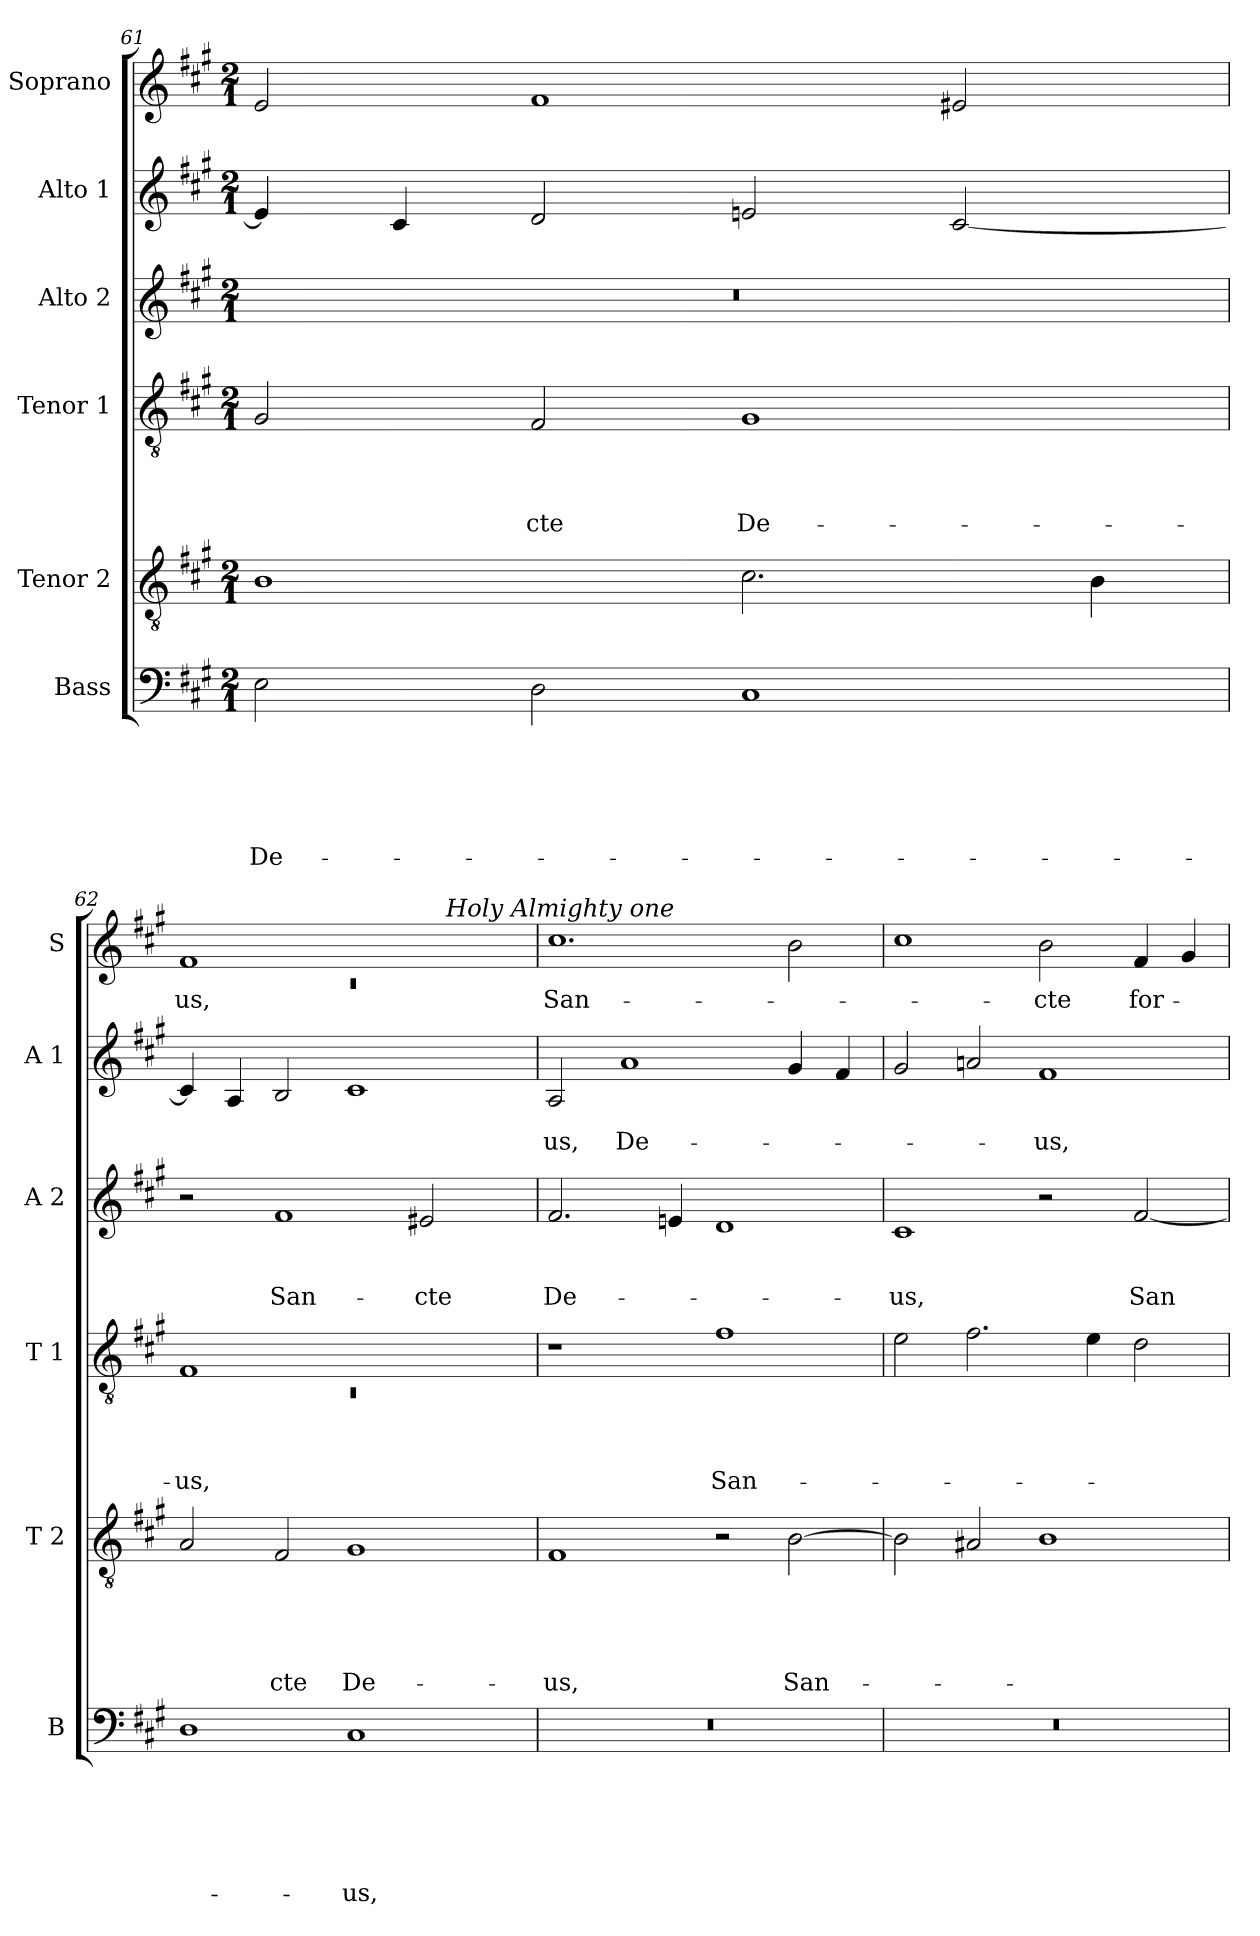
**kern	**text	**text	**text	**text	**text	**text	**kern	**text	**text	**text	**text	**text	**kern	**text	**text	**text	**text	**kern	**text	**text	**text	**kern	**text	**text	**kern	**text
*part6	*part6	*part6	*part6	*part6	*part6	*part6	*part5	*part5	*part5	*part5	*part5	*part5	*part4	*part4	*part4	*part4	*part4	*part3	*part3	*part3	*part3	*part2	*part2	*part2	*part1	*part1
*staff6	*staff6	*staff6	*staff6	*staff6	*staff6	*staff6	*staff5	*staff5	*staff5	*staff5	*staff5	*staff5	*staff4	*staff4	*staff4	*staff4	*staff4	*staff3	*staff3	*staff3	*staff3	*staff2	*staff2	*staff2	*staff1	*staff1
*I"Bass	*	*	*	*	*	*	*I"Tenor 2	*	*	*	*	*	*I"Tenor 1	*	*	*	*	*I"Alto 2	*	*	*	*I"Alto 1	*	*	*I"Soprano	*
*I'B	*	*	*	*	*	*	*I'T 2	*	*	*	*	*	*I'T 1	*	*	*	*	*I'A 2	*	*	*	*I'A 1	*	*	*I'S	*
*clefF4	*	*	*	*	*	*	*clefGv2	*	*	*	*	*	*clefGv2	*	*	*	*	*clefG2	*	*	*	*clefG2	*	*	*clefG2	*
*k[f#c#g#]	*	*	*	*	*	*	*k[f#c#g#]	*	*	*	*	*	*k[f#c#g#]	*	*	*	*	*k[f#c#g#]	*	*	*	*k[f#c#g#]	*	*	*k[f#c#g#]	*
*A:	*	*	*	*	*	*	*A:	*	*	*	*	*	*A:	*	*	*	*	*A:	*	*	*	*A:	*	*	*A:	*
*M2/1	*	*	*	*	*	*	*M2/1	*	*	*	*	*	*M2/1	*	*	*	*	*M2/1	*	*	*	*M2/1	*	*	*M2/1	*
=61	=61	=61	=61	=61	=61	=61	=61	=61	=61	=61	=61	=61	=61	=61	=61	=61	=61	=61	=61	=61	=61	=61	=61	=61	=61	=61
!	!	!	!	!	!	!LO:LY:b	!	!	!	!	!	!	!	!	!	!	!	!LO:N:vis=1	!	!	!	!	!	!	!	!
2E\	.	.	.	.	.	De-	1B	.	.	.	.	.	2G#/	.	.	.	.	0r	.	.	.	4e/]	.	.	2e/	.
.	.	.	.	.	.	.	.	.	.	.	.	.	.	.	.	.	.	.	.	.	.	4c#/	.	.	.	.
!	!	!	!	!	!	!	!	!	!	!	!	!	!	!	!	!	!LO:LY:b	!	!	!	!	!	!	!	!	!
2D\	.	.	.	.	.	.	.	.	.	.	.	.	2F#/	.	.	.	-cte	.	.	.	.	2d/	.	.	1f#	.
!	!	!	!	!	!	!	!	!	!	!	!	!	!	!	!	!	!LO:LY:b	!	!	!	!	!	!	!	!	!
1C#	.	.	.	.	.	.	2.c#\	.	.	.	.	.	1G#	.	.	.	De-	.	.	.	.	2en/	.	.	.	.
.	.	.	.	.	.	.	.	.	.	.	.	.	.	.	.	.	.	.	.	.	.	[<2c#/	.	.	2e#X/	.
.	.	.	.	.	.	.	4B\	.	.	.	.	.	.	.	.	.	.	.	.	.	.	.	.	.	.	.
!!LO:LB:g=z
=62	=62	=62	=62	=62	=62	=62	=62	=62	=62	=62	=62	=62	=62	=62	=62	=62	=62	=62	=62	=62	=62	=62	=62	=62	=62	=62
*	*	*	*	*	*	*	*	*	*	*	*	*	*^	*	*	*	*	*	*	*	*	*	*	*	*^	*
!	!	!	!	!	!	!	!	!	!	!	!	!	!	!LO:N:vis=1	!	!	!	!LO:LY:b	!	!	!	!	!	!	!	!	!LO:N:vis=1	!LO:LY:b
1D	.	.	.	.	.	.	2A/	.	.	.	.	.	1F#	0rC	.	.	.	-us,	2r	.	.	.	4c#/]	.	.	1f#	0rc	-us,
.	.	.	.	.	.	.	.	.	.	.	.	.	.	.	.	.	.	.	.	.	.	.	4A/	.	.	.	.	.
!	!	!	!	!	!	!	!	!	!	!	!	!LO:LY:b	!	!	!	!	!	!	!	!	!	!LO:LY:b	!	!	!	!	!	!
.	.	.	.	.	.	.	2F#/	.	.	.	.	-cte	.	.	.	.	.	.	1f#	.	.	San-	2B/	.	.	.	.	.
!	!	!	!	!	!	!LO:LY:b	!	!	!	!	!	!LO:LY:b	!	!	!	!	!	!	!	!	!	!	!	!	!	!	!	!
1C#	.	.	.	.	.	-us,	1G#	.	.	.	.	De-	1ryy	.	.	.	.	.	.	.	.	.	1c#	.	.	2ryy	.	.
!	!	!	!	!	!	!	!	!	!	!	!	!	!	!	!	!	!	!	!	!	!	!LO:LY:b	!	!	!	!	!	!
.	.	.	.	.	.	.	.	.	.	.	.	.	.	.	.	.	.	.	2e#X/	.	.	-cte	.	.	.	16.ryy	.	.
!	!	!	!	!	!	!	!	!	!	!	!	!	!	!	!	!	!	!	!	!	!	!	!	!	!	!LO:TX:a:i:t=Holy Almighty one	!	!
.	.	.	.	.	.	.	.	.	.	.	.	.	.	.	.	.	.	.	.	.	.	.	.	.	.	4ryy	.	.
.	.	.	.	.	.	.	.	.	.	.	.	.	.	.	.	.	.	.	.	.	.	.	.	.	.	8ryy	.	.
.	.	.	.	.	.	.	.	.	.	.	.	.	.	.	.	.	.	.	.	.	.	.	.	.	.	32ryy	.	.
*	*	*	*	*	*	*	*	*	*	*	*	*	*v	*v	*	*	*	*	*	*	*	*	*	*	*	*v	*v	*
=63	=63	=63	=63	=63	=63	=63	=63	=63	=63	=63	=63	=63	=63	=63	=63	=63	=63	=63	=63	=63	=63	=63	=63	=63	=63	=63
!LO:N:vis=1	!	!	!	!	!	!	!	!	!	!	!	!LO:LY:b	!	!	!	!	!	!	!	!	!LO:LY:b	!	!	!LO:LY:b	!	!LO:LY:b
0r	.	.	.	.	.	.	1F#	.	.	.	.	-us,	1r	.	.	.	.	2.f#/	.	.	De-	2A/	.	-us,	1.cc#	San-
!	!	!	!	!	!	!	!	!	!	!	!	!	!	!	!	!	!	!	!	!	!	!	!	!LO:LY:b	!	!
.	.	.	.	.	.	.	.	.	.	.	.	.	.	.	.	.	.	.	.	.	.	1a	.	De-	.	.
.	.	.	.	.	.	.	.	.	.	.	.	.	.	.	.	.	.	4en/	.	.	.	.	.	.	.	.
!	!	!	!	!	!	!	!	!	!	!	!	!	!	!	!	!	!LO:LY:b	!	!	!	!	!	!	!	!	!
.	.	.	.	.	.	.	2r	.	.	.	.	.	1f#	.	.	.	San-	1d	.	.	.	.	.	.	.	.
!	!	!	!	!	!	!	!	!	!	!	!	!LO:LY:b	!	!	!	!	!	!	!	!	!	!	!	!	!	!
.	.	.	.	.	.	.	[>2B\	.	.	.	.	San-	.	.	.	.	.	.	.	.	.	4g#/	.	.	2b\	.
.	.	.	.	.	.	.	.	.	.	.	.	.	.	.	.	.	.	.	.	.	.	4f#/	.	.	.	.
=64	=64	=64	=64	=64	=64	=64	=64	=64	=64	=64	=64	=64	=64	=64	=64	=64	=64	=64	=64	=64	=64	=64	=64	=64	=64	=64
!LO:N:vis=1	!	!	!	!	!	!	!	!	!	!	!	!	!	!	!	!	!	!	!	!	!LO:LY:b	!	!	!	!	!
0r	.	.	.	.	.	.	2B\]	.	.	.	.	.	2e\	.	.	.	.	1c#	.	.	-us,	2g#/	.	.	1cc#	.
.	.	.	.	.	.	.	2A#X/	.	.	.	.	.	2.f#\	.	.	.	.	.	.	.	.	2an/	.	.	.	.
!	!	!	!	!	!	!	!	!	!	!	!	!	!	!	!	!	!	!	!	!	!	!	!	!LO:LY:b	!	!LO:LY:b
.	.	.	.	.	.	.	1B	.	.	.	.	.	.	.	.	.	.	2r	.	.	.	1f#	.	-us,	2b\	-cte
.	.	.	.	.	.	.	.	.	.	.	.	.	4e\	.	.	.	.	.	.	.	.	.	.	.	.	.
!	!	!	!	!	!	!	!	!	!	!	!	!	!	!	!	!	!	!	!	!	!LO:LY:b	!	!	!	!	!LO:LY:b
.	.	.	.	.	.	.	.	.	.	.	.	.	2d\	.	.	.	.	[<2f#/	.	.	San-	.	.	.	4f#/	for-
.	.	.	.	.	.	.	.	.	.	.	.	.	.	.	.	.	.	.	.	.	.	.	.	.	4g#/	.
=	=	=	=	=	=	=	=	=	=	=	=	=	=	=	=	=	=	=	=	=	=	=	=	=	=	=
*-	*-	*-	*-	*-	*-	*-	*-	*-	*-	*-	*-	*-	*-	*-	*-	*-	*-	*-	*-	*-	*-	*-	*-	*-	*-	*-
